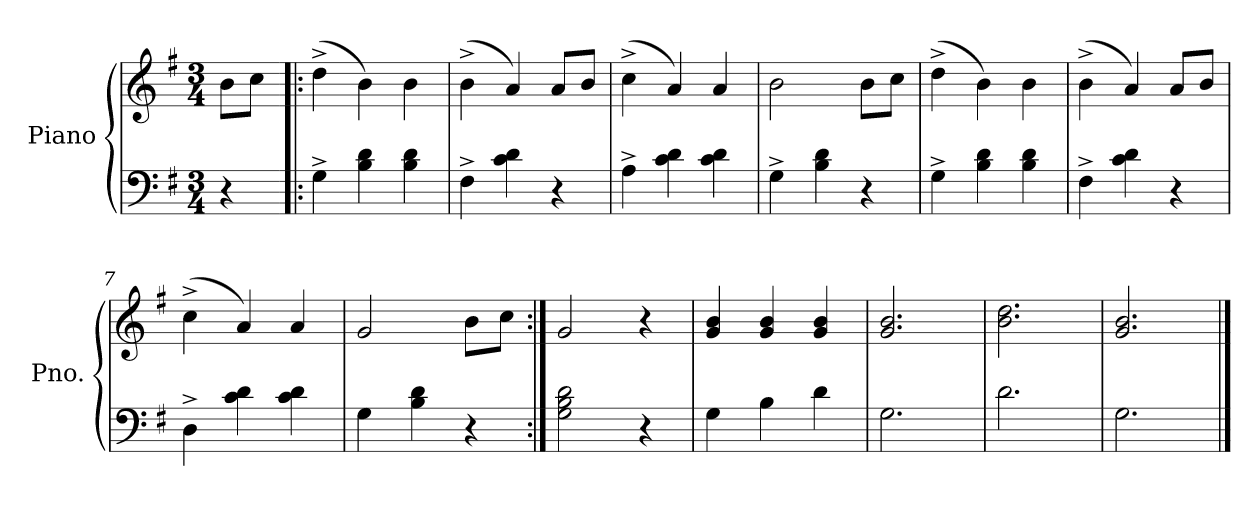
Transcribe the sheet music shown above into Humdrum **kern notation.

**kern	**kern
*part1	*part1
*staff2	*staff1
*I"Piano	*
*I'Pno.	*
*clefF4	*clefG2
*k[f#]	*k[f#]
*M3/4	*M3/4
=	=
4r	8b\L
.	8cc\J
=1!|:	=1!|:
4G^\	(4dd^\
4B\ 4d\	4b\)
4B\ 4d\	4b\
=2	=2
4F#^\	(4b^\
4c\ 4d\	4a/)
4r	8a/L
.	8b/J
=3	=3
4A^\	(4cc^\
4c\ 4d\	4a/)
4c\ 4d\	4a/
=4	=4
4G^\	2b\
4B\ 4d\	.
4r	8b\L
.	8cc\J
=5	=5
4G^\	(4dd^\
4B\ 4d\	4b\)
4B\ 4d\	4b\
=6	=6
4F#^\	(4b^\
4c\ 4d\	4a/)
4r	8a/L
.	8b/J
!!LO:LB:g=z
=7	=7
4D^\	(4cc^\
4c\ 4d\	4a/)
4c\ 4d\	4a/
=8	=8
4G\	2g/
4B\ 4d\	.
4r	8b\L
.	8cc\J
=9:|!	=9:|!
2G\ 2B\ 2d\	2g/
4r	4r
=10	=10
4G\	4g/ 4b/
4B\	4g/ 4b/
4d\	4g/ 4b/
=11	=11
2.G\	2.g/ 2.b/
=12	=12
2.d\	2.b\ 2.dd\
=13	=13
2.G\	2.g/ 2.b/
==	==
*-	*-
